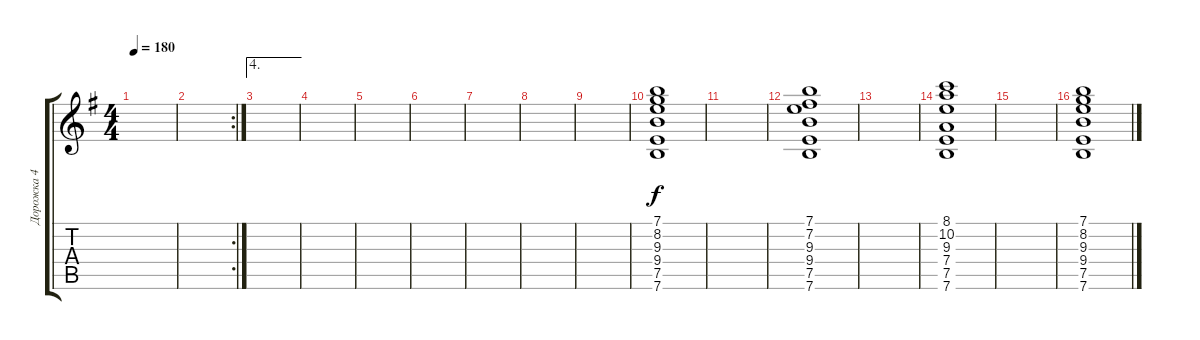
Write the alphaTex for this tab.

\track ("Дорожка 4" "Дорожка 4") {instrument electricguitarclean}
\staff {score tabs}
\tuning (E4 B3 G3 D3 A2 E2) {hide}
\ts (4 4)
\tempo 180
\clef g2
\ks g
|
\rc 2
|
\ae 4
|
|
|
|
|
|
|
(7.1 8.2 9.3 9.4 7.5 7.6).1 |
|
(7.1 7.2 9.3 9.4 7.5 7.6).1 |
|
(8.1 10.2 9.3 7.4 7.5 7.6).1 |
|
(7.1 8.2 9.3 9.4 7.5 7.6).1
